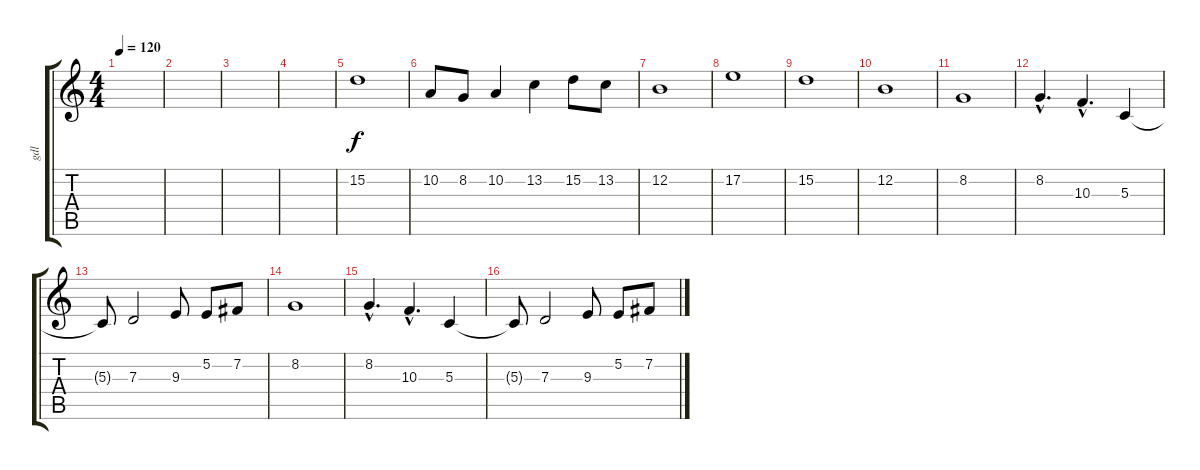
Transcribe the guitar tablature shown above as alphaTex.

\track ("gdl" "gdl") {instrument stringensemble1}
\staff {score tabs}
\tuning (E4 B3 G3 D3 A2 E2) {hide}
\ts (4 4)
\tempo 120
\clef g2
\ks c
|
|
|
|
15.2.1 |
10.2.8 8.2.8 10.2.4 13.2.4 15.2.8 13.2.8 |
12.2.1 |
17.2.1 |
15.2.1 |
12.2.1 |
8.2.1 |
8.2{hac}.4{d} 10.3{hac}.4{d} 5.3.4 |
5.3{t}.8 7.3.2 9.3.8 5.2.8 7.2.8 |
8.2.1 |
8.2{hac}.4{d} 10.3{hac}.4{d} 5.3.4 |
5.3{t}.8 7.3.2 9.3.8 5.2.8 7.2.8
